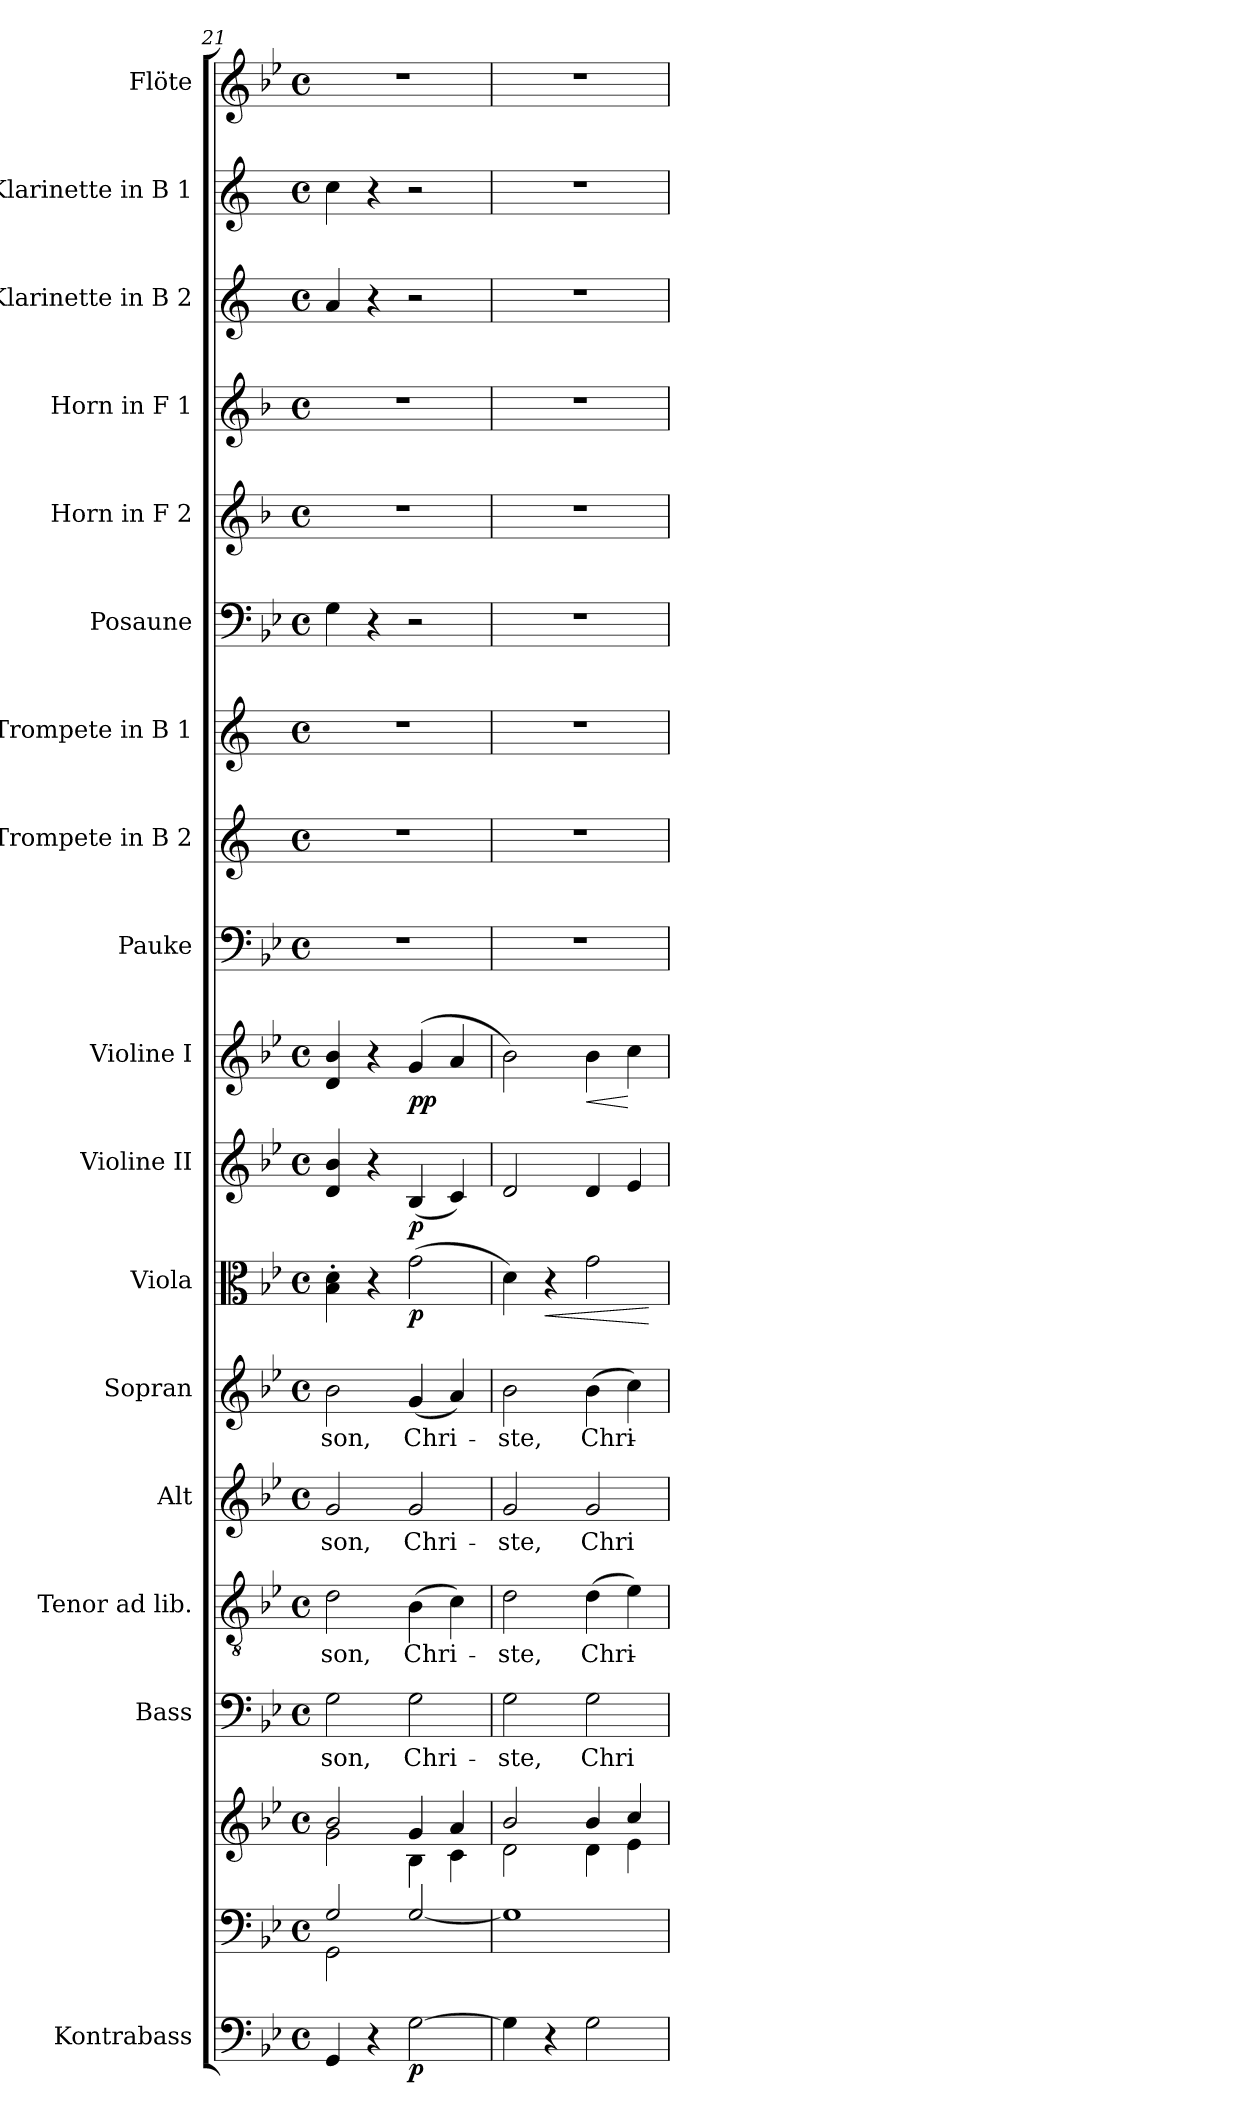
**kern	**dynam	**kern	**kern	**kern	**text	**kern	**text	**kern	**text	**kern	**text	**kern	**dynam	**kern	**dynam	**kern	**dynam	**kern	**kern	**kern	**kern	**kern	**kern	**kern	**kern	**kern
*part18	*part18	*part17	*part17	*part16	*part16	*part15	*part15	*part14	*part14	*part13	*part13	*part12	*part12	*part11	*part11	*part10	*part10	*part9	*part8	*part7	*part6	*part5	*part4	*part3	*part2	*part1
*staff19	*staff19	*staff18	*staff17	*staff16	*staff16	*staff15	*staff15	*staff14	*staff14	*staff13	*staff13	*staff12	*staff12	*staff11	*staff11	*staff10	*staff10	*staff9	*staff8	*staff7	*staff6	*staff5	*staff4	*staff3	*staff2	*staff1
*I"Kontrabass	*	*	*	*I"Bass	*	*I"Tenor ad lib.	*	*I"Alt	*	*I"Sopran	*	*I"Viola	*	*I"Violine II	*	*I"Violine I	*	*I"Pauke	*I"Trompete in B 2	*I"Trompete in B 1	*I"Posaune	*I"Horn in F 2	*I"Horn in F 1	*I"Klarinette in B 2	*I"Klarinette in B 1	*I"Flöte
*I'Kb.	*	*	*	*I'B	*	*I'T	*	*I'A	*	*I'S	*	*I'Vla.	*	*I'Vl. II	*	*I'Vl. I	*	*I'Pk.	*	*	*I'Pos.	*I'Hrn. 2	*I'Hrn. 1	*	*	*I'Fl.
*clefF4	*	*clefF4	*clefG2	*clefF4	*	*clefGv2	*	*clefG2	*	*clefG2	*	*clefC3	*	*clefG2	*	*clefG2	*	*clefF4	*clefG2	*clefG2	*clefF4	*clefG2	*clefG2	*clefG2	*clefG2	*clefG2
*ITrd7c12	*	*	*	*	*	*	*	*	*	*	*	*	*	*	*	*	*	*	*ITrd1c2	*ITrd1c2	*	*ITrd4c7	*ITrd4c7	*ITrd1c2	*ITrd1c2	*
*k[b-e-]	*	*k[b-e-]	*k[b-e-]	*k[b-e-]	*	*k[b-e-]	*	*k[b-e-]	*	*k[b-e-]	*	*k[b-e-]	*	*k[b-e-]	*	*k[b-e-]	*	*k[b-e-]	*k[b-e-]	*k[b-e-]	*k[b-e-]	*k[b-e-]	*k[b-e-]	*k[b-e-]	*k[b-e-]	*k[b-e-]
*B-:	*	*B-:	*B-:	*B-:	*	*B-:	*	*B-:	*	*B-:	*	*B-:	*	*B-:	*	*B-:	*	*B-:	*B-:	*B-:	*B-:	*B-:	*B-:	*B-:	*B-:	*B-:
*M4/4	*	*M4/4	*M4/4	*M4/4	*	*M4/4	*	*M4/4	*	*M4/4	*	*M4/4	*	*M4/4	*	*M4/4	*	*M4/4	*M4/4	*M4/4	*M4/4	*M4/4	*M4/4	*M4/4	*M4/4	*M4/4
*met(c)	*	*met(c)	*met(c)	*met(c)	*	*met(c)	*	*met(c)	*	*met(c)	*	*met(c)	*	*met(c)	*	*met(c)	*	*met(c)	*met(c)	*met(c)	*met(c)	*met(c)	*met(c)	*met(c)	*met(c)	*met(c)
=21	=21	=21	=21	=21	=21	=21	=21	=21	=21	=21	=21	=21	=21	=21	=21	=21	=21	=21	=21	=21	=21	=21	=21	=21	=21	=21
*	*	*^	*^	*	*	*	*	*	*	*	*	*	*	*	*	*	*	*	*	*	*	*	*	*	*	*
!	!	!	!	!	!	!	!LO:LY:b	!	!LO:LY:b	!	!LO:LY:b	!	!LO:LY:b	!	!	!	!	!	!	!	!	!	!	!	!	!	!	!
4GGG/	.	2G/	2GG\	2b-/	2g\	2G\	-son,	2d\	-son,	2g/	-son,	2b-\	-son,	4B-\'> 4d\'>	.	4d/ 4b-/	.	4d/ 4b-/	.	1r	1r	1r	4G\	1r	1r	4g/	4b-\	1r
4r	.	.	.	.	.	.	.	.	.	.	.	.	.	4r	.	4r	.	4r	.	.	.	.	4r	.	.	4r	4r	.
!	!LO:DY:b	!	!	!	!	!	!LO:LY:b	!	!LO:LY:b	!	!LO:LY:b	!	!LO:LY:b	!	!LO:DY:b	!	!LO:DY:b	!	!LO:DY:b	!	!	!	!	!	!	!	!	!
[2GG\	p	[>2G/	2ryy	4g/	4B-\	2G\	Chri-	(>4B-\	Chri-	2g/	Chri-	(<4g/	Chri-	(>2g\	p	(<4B-/	p	(<4g/	pp	.	.	.	2r	.	.	2r	2r	.
.	.	.	.	4a/	4c\	.	.	4c\)	.	.	.	4a/)	.	.	.	4c/)	.	4a/	.	.	.	.	.	.	.	.	.	.
*	*	*v	*v	*	*	*	*	*	*	*	*	*	*	*	*	*	*	*	*	*	*	*	*	*	*	*	*	*
=22	=22	=22	=22	=22	=22	=22	=22	=22	=22	=22	=22	=22	=22	=22	=22	=22	=22	=22	=22	=22	=22	=22	=22	=22	=22	=22	=22
!	!	!	!	!	!	!LO:LY:b	!	!LO:LY:b	!	!LO:LY:b	!	!LO:LY:b	!	!	!	!	!	!	!	!	!	!	!	!	!	!	!
4GG\]	.	1G]	2b-/	2d\	2G\	-ste,	2d\	-ste,	2g/	-ste,	2b-\	-ste,	4d\)	.	2d/	.	2b-\)	.	1r	1r	1r	1r	1r	1r	1r	1r	1r
!	!	!	!	!	!	!	!	!	!	!	!	!	!	!LO:HP:b	!	!	!	!	!	!	!	!	!	!	!	!	!
4r	.	.	.	.	.	.	.	.	.	.	.	.	4r	<	.	.	.	.	.	.	.	.	.	.	.	.	.
!	!	!	!	!	!	!LO:LY:b	!	!LO:LY:b	!	!LO:LY:b	!	!LO:LY:b	!	!	!	!	!	!LO:HP:b	!	!	!	!	!	!	!	!	!
2GG\	.	.	4b-/	4d\	2G\	Chri-	(>4d\	Chri-	2g/	Chri-	(>4b-\	Chri-	2g\	.	4d/	.	4b-\	<	.	.	.	.	.	.	.	.	.
.	.	.	4cc/	4e-\	.	.	4e-\)	.	.	.	4cc\)	.	.	.	4e-/	.	4cc\	[	.	.	.	.	.	.	.	.	.
*	*	*	*v	*v	*	*	*	*	*	*	*	*	*	*	*	*	*	*	*	*	*	*	*	*	*	*	*
.	.	.	.	.	.	.	.	.	.	.	.	.	[	.	.	.	.	.	.	.	.	.	.	.	.	.
=	=	=	=	=	=	=	=	=	=	=	=	=	=	=	=	=	=	=	=	=	=	=	=	=	=	=
*-	*-	*-	*-	*-	*-	*-	*-	*-	*-	*-	*-	*-	*-	*-	*-	*-	*-	*-	*-	*-	*-	*-	*-	*-	*-	*-
